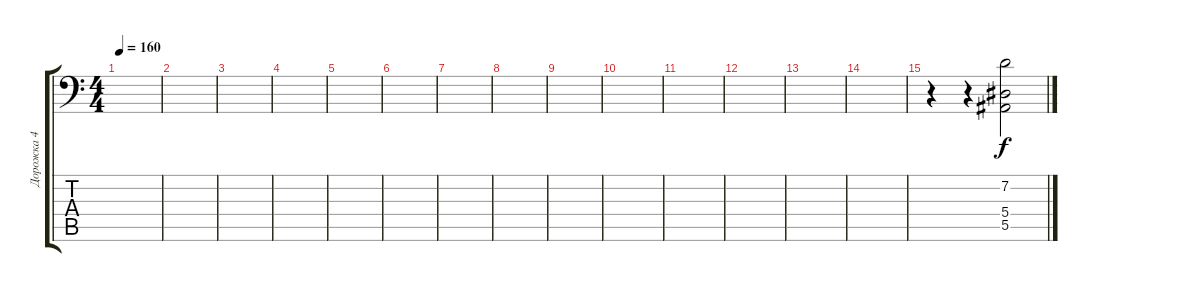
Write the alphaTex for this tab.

\track ("Дорожка 4" "Дорожка 4") {instrument reversecymbal}
\staff {score tabs}
\tuning (C4 G3 Eb3 Bb2 F2 Bb1) {hide}
\ts (4 4)
\tempo 160
\clef f4
\ks c
|
|
|
|
|
|
|
|
|
|
|
|
|
|
r.4 r.4 (7.2 5.4 5.5).2
